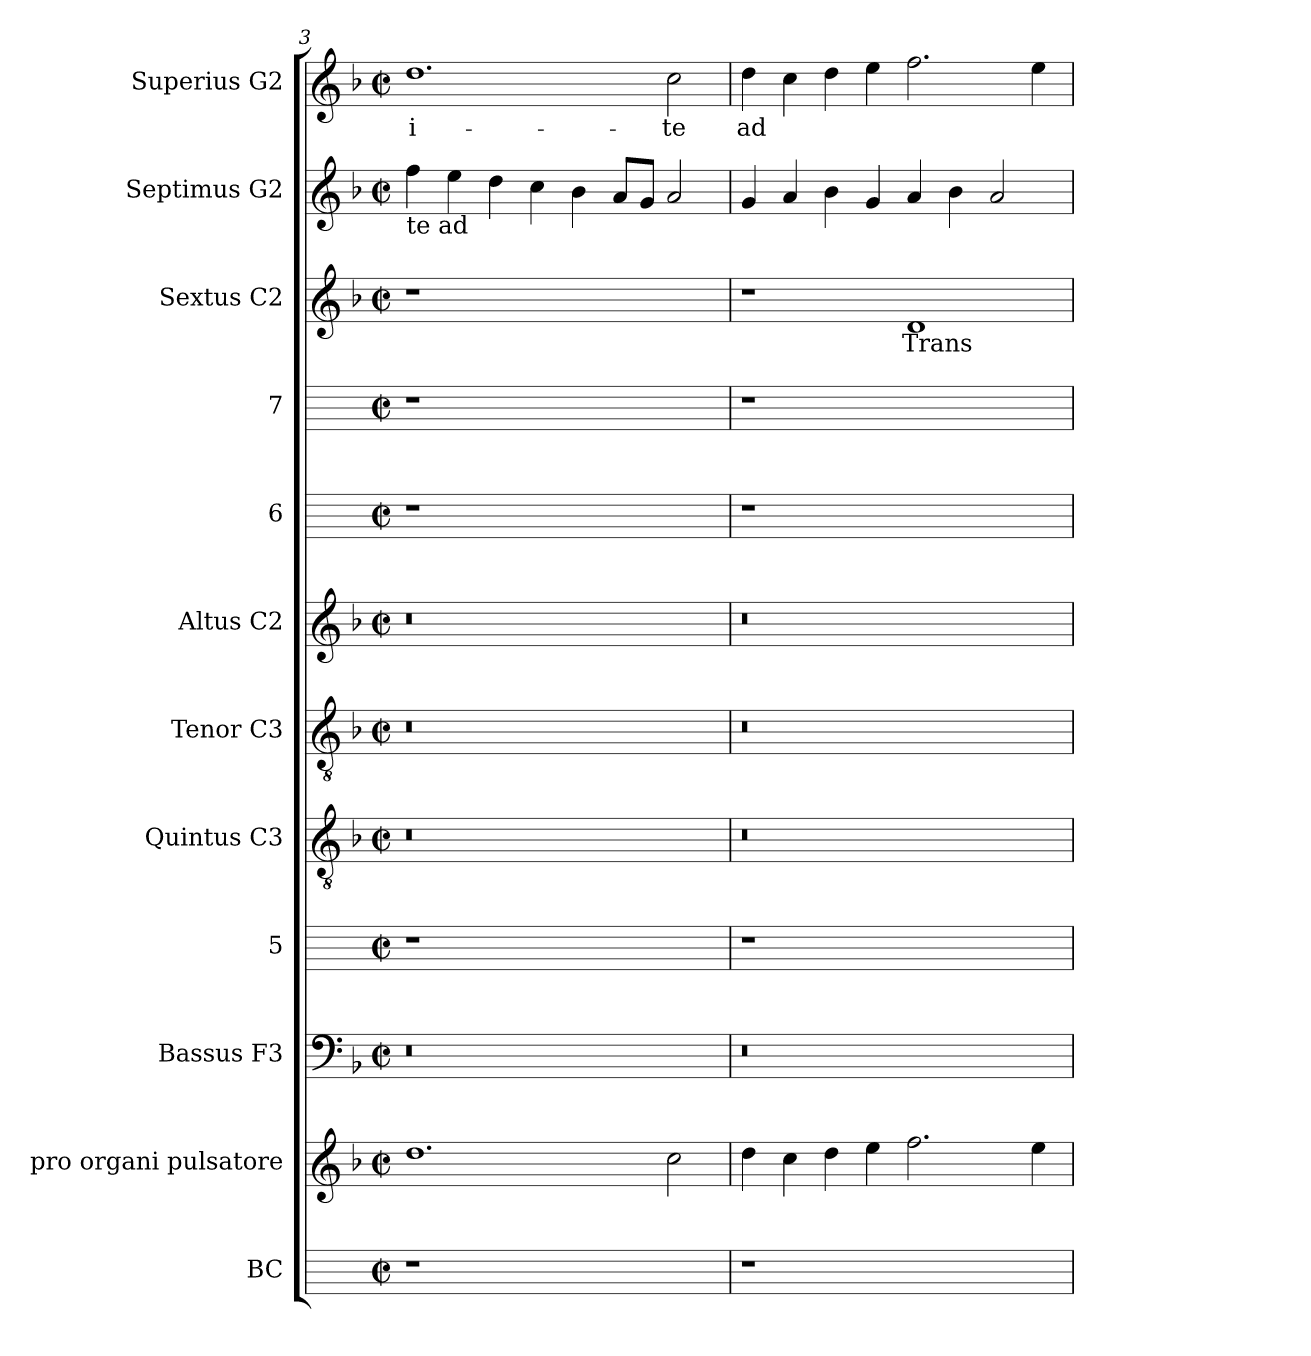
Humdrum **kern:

**kern	**kern	**kern	**kern	**kern	**kern	**kern	**kern	**kern	**kern	**text	**kern	**kern	**text
*part12	*part11	*part10	*part9	*part8	*part7	*part6	*part5	*part4	*part3	*part3	*part2	*part1	*part1
*staff12	*staff11	*staff10	*staff9	*staff8	*staff7	*staff6	*staff5	*staff4	*staff3	*staff3	*staff2	*staff1	*staff1
*I"BC	*I"pro organi  pulsatore	*I"Bassus  F3	*I"5	*I"Quintus  C3	*I"Tenor  C3	*I"Altus  C2	*I"6	*I"7	*I"Sextus  C2	*	*I"Septimus  G2	*I"Superius  G2	*
*I'BC	*	*I'B	*	*	*I'T	*I'A	*	*	*	*	*	*I'S	*
*	*clefG2	*clefF4	*	*clefGv2	*clefGv2	*clefG2	*	*	*clefG2	*	*clefG2	*clefG2	*
*k[]	*k[b-]	*k[b-]	*k[]	*k[b-]	*k[b-]	*k[b-]	*k[]	*k[]	*k[b-]	*	*k[b-]	*k[b-]	*
*C:	*F:	*F:	*C:	*F:	*F:	*F:	*C:	*C:	*F:	*	*F:	*F:	*
*M2/2	*M2/2	*M2/2	*M2/2	*M2/2	*M2/2	*M2/2	*M2/2	*M2/2	*M2/2	*	*M2/2	*M2/2	*
*met(c|)	*met(c|)	*met(c|)	*met(c|)	*met(c|)	*met(c|)	*met(c|)	*met(c|)	*met(c|)	*met(c|)	*	*met(c|)	*met(c|)	*
=3	=3	=3	=3	=3	=3	=3	=3	=3	=3	=3	=3	=3	=3
!	!	!	!	!	!	!	!	!	!	!	!LO:TX:b:t=te ad	!	!
!	!	!	!	!	!	!	!	!	!	!	!	!	!LO:LY:b:cj
1r	1.dd	0r	1r	0r	0r	0r	1r	1r	1r	.	4ff\	1.dd	-i-
.	.	.	.	.	.	.	.	.	.	.	4ee\	.	.
.	.	.	.	.	.	.	.	.	.	.	4dd\	.	.
.	.	.	.	.	.	.	.	.	.	.	4cc\	.	.
1ryy	.	.	1ryy	.	.	.	1ryy	1ryy	1ryy	.	4b-\	.	.
.	.	.	.	.	.	.	.	.	.	.	8a/L	.	.
.	.	.	.	.	.	.	.	.	.	.	8g/J	.	.
!	!	!	!	!	!	!	!	!	!	!	!	!	!LO:LY:b:cj
.	2cc\	.	.	.	.	.	.	.	.	.	2a/	2cc\	-te
=4	=4	=4	=4	=4	=4	=4	=4	=4	=4	=4	=4	=4	=4
!	!	!	!	!	!	!	!	!	!	!	!	!	!LO:LY:b:cj
1r	4dd\	0r	1r	0r	0r	0r	1r	1r	1r	.	4g/	4dd\	ad
!	!	!	!	!	!	!	!	!	!	!	!	!	!LO:LY:b:cj
.	4cc\	.	.	.	.	.	.	.	.	.	4a/	4cc\	.
!	!	!	!	!	!	!	!	!	!	!	!	!	!LO:LY:b:cj
.	4dd\	.	.	.	.	.	.	.	.	.	4b-\	4dd\	.
!	!	!	!	!	!	!	!	!	!	!	!	!	!LO:LY:b:cj
.	4ee\	.	.	.	.	.	.	.	.	.	4g/	4ee\	.
!	!	!	!	!	!	!	!	!	!	!LO:LY:b:cj	!	!	!LO:LY:b:cj
1ryy	2.ff\	.	1ryy	.	.	.	1ryy	1ryy	1d	Trans-	4a/	2.ff\	.
.	.	.	.	.	.	.	.	.	.	.	4b-\	.	.
.	.	.	.	.	.	.	.	.	.	.	2a/	.	.
!	!	!	!	!	!	!	!	!	!	!	!	!	!LO:LY:b:cj
.	4ee\	.	.	.	.	.	.	.	.	.	.	4ee\	.
=	=	=	=	=	=	=	=	=	=	=	=	=	=
*-	*-	*-	*-	*-	*-	*-	*-	*-	*-	*-	*-	*-	*-
